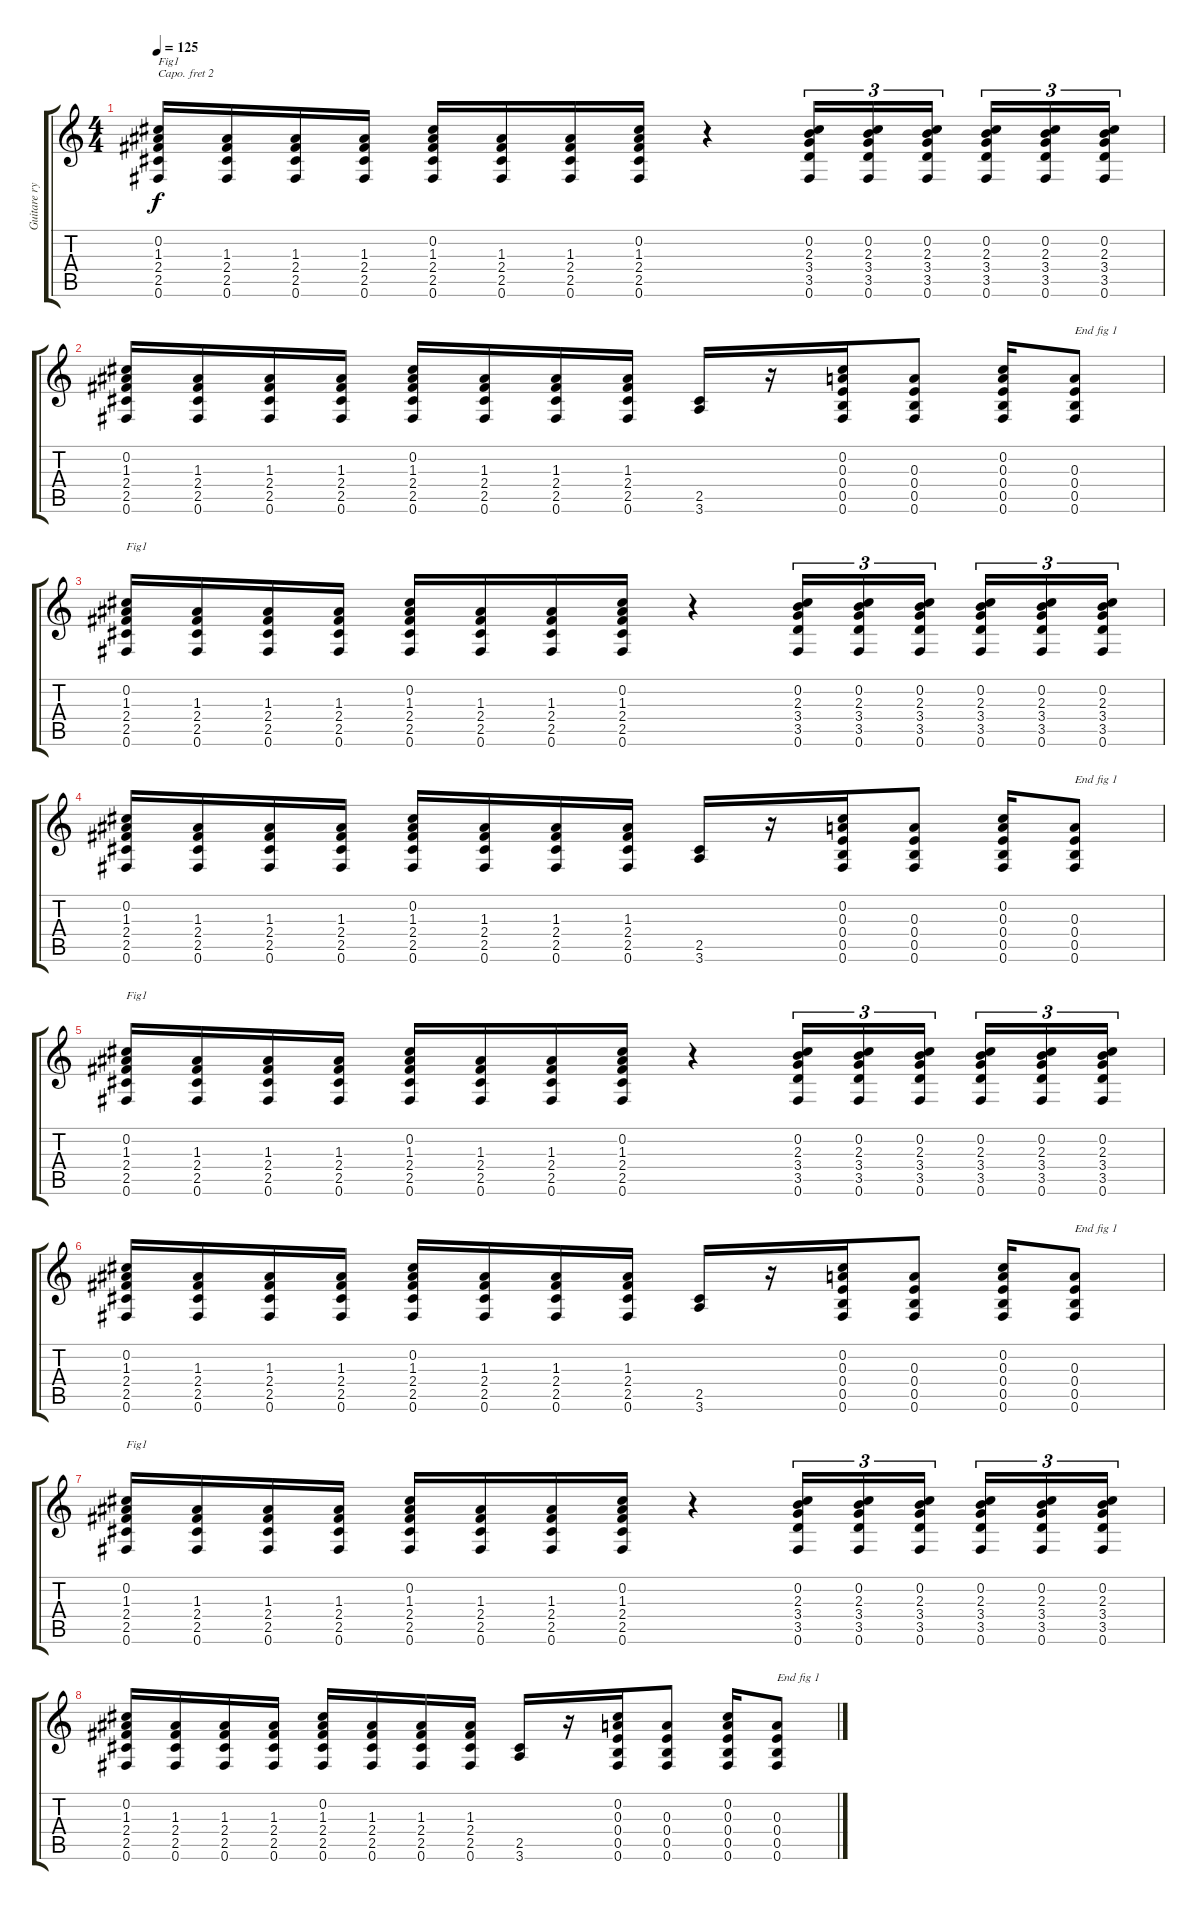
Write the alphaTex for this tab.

\track ("Guitare ryth2 Robert Capo2" "Guitare ry") {instrument acousticguitarsteel}
\staff {score tabs}
\capo 2
\tuning (E4 B3 G3 D3 A2 E2) {hide}
\ts (4 4)
\tempo 125
\clef g2
\ks c
(0.2 1.3 2.4 2.5 0.6).16{txt "Fig1" dy f} (1.3 2.4 2.5 0.6).16 (1.3 2.4 2.5 0.6).16 (1.3 2.4 2.5 0.6).16 (0.2 1.3 2.4 2.5 0.6).16 (1.3 2.4 2.5 0.6).16 (1.3 2.4 2.5 0.6).16 (0.2 1.3 2.4 2.5 0.6).16 r.4 (0.2 2.3 3.4 3.5 0.6).16{tu (3 2)} (0.2 2.3 3.4 3.5 0.6).16{tu (3 2)} (0.2 2.3 3.4 3.5 0.6).16{tu (3 2)} (0.2 2.3 3.4 3.5 0.6).16{tu (3 2)} (0.2 2.3 3.4 3.5 0.6).16{tu (3 2)} (0.2 2.3 3.4 3.5 0.6).16{tu (3 2)} |
(0.2 1.3 2.4 2.5 0.6).16 (1.3 2.4 2.5 0.6).16 (1.3 2.4 2.5 0.6).16 (1.3 2.4 2.5 0.6).16 (0.2 1.3 2.4 2.5 0.6).16 (1.3 2.4 2.5 0.6).16 (1.3 2.4 2.5 0.6).16 (1.3 2.4 2.5 0.6).16 (2.5 3.6).16 r.16 (0.2 0.3 0.4 0.5 0.6).16 (0.3 0.4 0.5 0.6).8 (0.2 0.3 0.4 0.5 0.6).16 (0.3 0.4 0.5 0.6).8{txt "End fig 1"} |
(0.2 1.3 2.4 2.5 0.6).16{txt "Fig1"} (1.3 2.4 2.5 0.6).16 (1.3 2.4 2.5 0.6).16 (1.3 2.4 2.5 0.6).16 (0.2 1.3 2.4 2.5 0.6).16 (1.3 2.4 2.5 0.6).16 (1.3 2.4 2.5 0.6).16 (0.2 1.3 2.4 2.5 0.6).16 r.4 (0.2 2.3 3.4 3.5 0.6).16{tu (3 2)} (0.2 2.3 3.4 3.5 0.6).16{tu (3 2)} (0.2 2.3 3.4 3.5 0.6).16{tu (3 2)} (0.2 2.3 3.4 3.5 0.6).16{tu (3 2)} (0.2 2.3 3.4 3.5 0.6).16{tu (3 2)} (0.2 2.3 3.4 3.5 0.6).16{tu (3 2)} |
(0.2 1.3 2.4 2.5 0.6).16 (1.3 2.4 2.5 0.6).16 (1.3 2.4 2.5 0.6).16 (1.3 2.4 2.5 0.6).16 (0.2 1.3 2.4 2.5 0.6).16 (1.3 2.4 2.5 0.6).16 (1.3 2.4 2.5 0.6).16 (1.3 2.4 2.5 0.6).16 (2.5 3.6).16 r.16 (0.2 0.3 0.4 0.5 0.6).16 (0.3 0.4 0.5 0.6).8 (0.2 0.3 0.4 0.5 0.6).16 (0.3 0.4 0.5 0.6).8{txt "End fig 1"} |
(0.2 1.3 2.4 2.5 0.6).16{txt "Fig1"} (1.3 2.4 2.5 0.6).16 (1.3 2.4 2.5 0.6).16 (1.3 2.4 2.5 0.6).16 (0.2 1.3 2.4 2.5 0.6).16 (1.3 2.4 2.5 0.6).16 (1.3 2.4 2.5 0.6).16 (0.2 1.3 2.4 2.5 0.6).16 r.4 (0.2 2.3 3.4 3.5 0.6).16{tu (3 2)} (0.2 2.3 3.4 3.5 0.6).16{tu (3 2)} (0.2 2.3 3.4 3.5 0.6).16{tu (3 2)} (0.2 2.3 3.4 3.5 0.6).16{tu (3 2)} (0.2 2.3 3.4 3.5 0.6).16{tu (3 2)} (0.2 2.3 3.4 3.5 0.6).16{tu (3 2)} |
(0.2 1.3 2.4 2.5 0.6).16 (1.3 2.4 2.5 0.6).16 (1.3 2.4 2.5 0.6).16 (1.3 2.4 2.5 0.6).16 (0.2 1.3 2.4 2.5 0.6).16 (1.3 2.4 2.5 0.6).16 (1.3 2.4 2.5 0.6).16 (1.3 2.4 2.5 0.6).16 (2.5 3.6).16 r.16 (0.2 0.3 0.4 0.5 0.6).16 (0.3 0.4 0.5 0.6).8 (0.2 0.3 0.4 0.5 0.6).16 (0.3 0.4 0.5 0.6).8{txt "End fig 1"} |
(0.2 1.3 2.4 2.5 0.6).16{txt "Fig1"} (1.3 2.4 2.5 0.6).16 (1.3 2.4 2.5 0.6).16 (1.3 2.4 2.5 0.6).16 (0.2 1.3 2.4 2.5 0.6).16 (1.3 2.4 2.5 0.6).16 (1.3 2.4 2.5 0.6).16 (0.2 1.3 2.4 2.5 0.6).16 r.4 (0.2 2.3 3.4 3.5 0.6).16{tu (3 2)} (0.2 2.3 3.4 3.5 0.6).16{tu (3 2)} (0.2 2.3 3.4 3.5 0.6).16{tu (3 2)} (0.2 2.3 3.4 3.5 0.6).16{tu (3 2)} (0.2 2.3 3.4 3.5 0.6).16{tu (3 2)} (0.2 2.3 3.4 3.5 0.6).16{tu (3 2)} |
(0.2 1.3 2.4 2.5 0.6).16 (1.3 2.4 2.5 0.6).16 (1.3 2.4 2.5 0.6).16 (1.3 2.4 2.5 0.6).16 (0.2 1.3 2.4 2.5 0.6).16 (1.3 2.4 2.5 0.6).16 (1.3 2.4 2.5 0.6).16 (1.3 2.4 2.5 0.6).16 (2.5 3.6).16 r.16 (0.2 0.3 0.4 0.5 0.6).16 (0.3 0.4 0.5 0.6).8 (0.2 0.3 0.4 0.5 0.6).16 (0.3 0.4 0.5 0.6).8{txt "End fig 1"}
